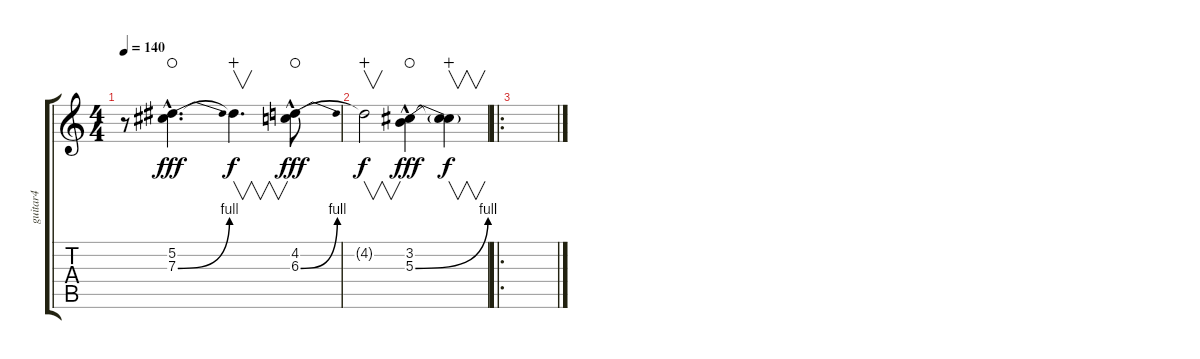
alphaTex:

\track ("guitar4" "guitar4") {instrument distortionguitar}
\staff {score tabs}
\tuning (Eb4 Bb3 Gb3 Db3 Ab2 Eb2) {hide}
\ts (4 4)
\tempo 140
\clef g2
\ks c
r.8{dy fff} (5.2{hac} 7.3{be (bend 0 0 60 4) hac}).4{d waho} 5.2{t}.4{v d dy f wahc} (4.2{hac} 6.3{be (bend 0 0 60 4) hac}).8{dy fff waho} |
4.2{t}.2{v dy f wahc} (3.2{hac} 5.3{be (bend 0 0 60 4) hac}).4{dy fff waho} (3.2{t} 5.3{t}).4{v dy f wahc} |
\ro
